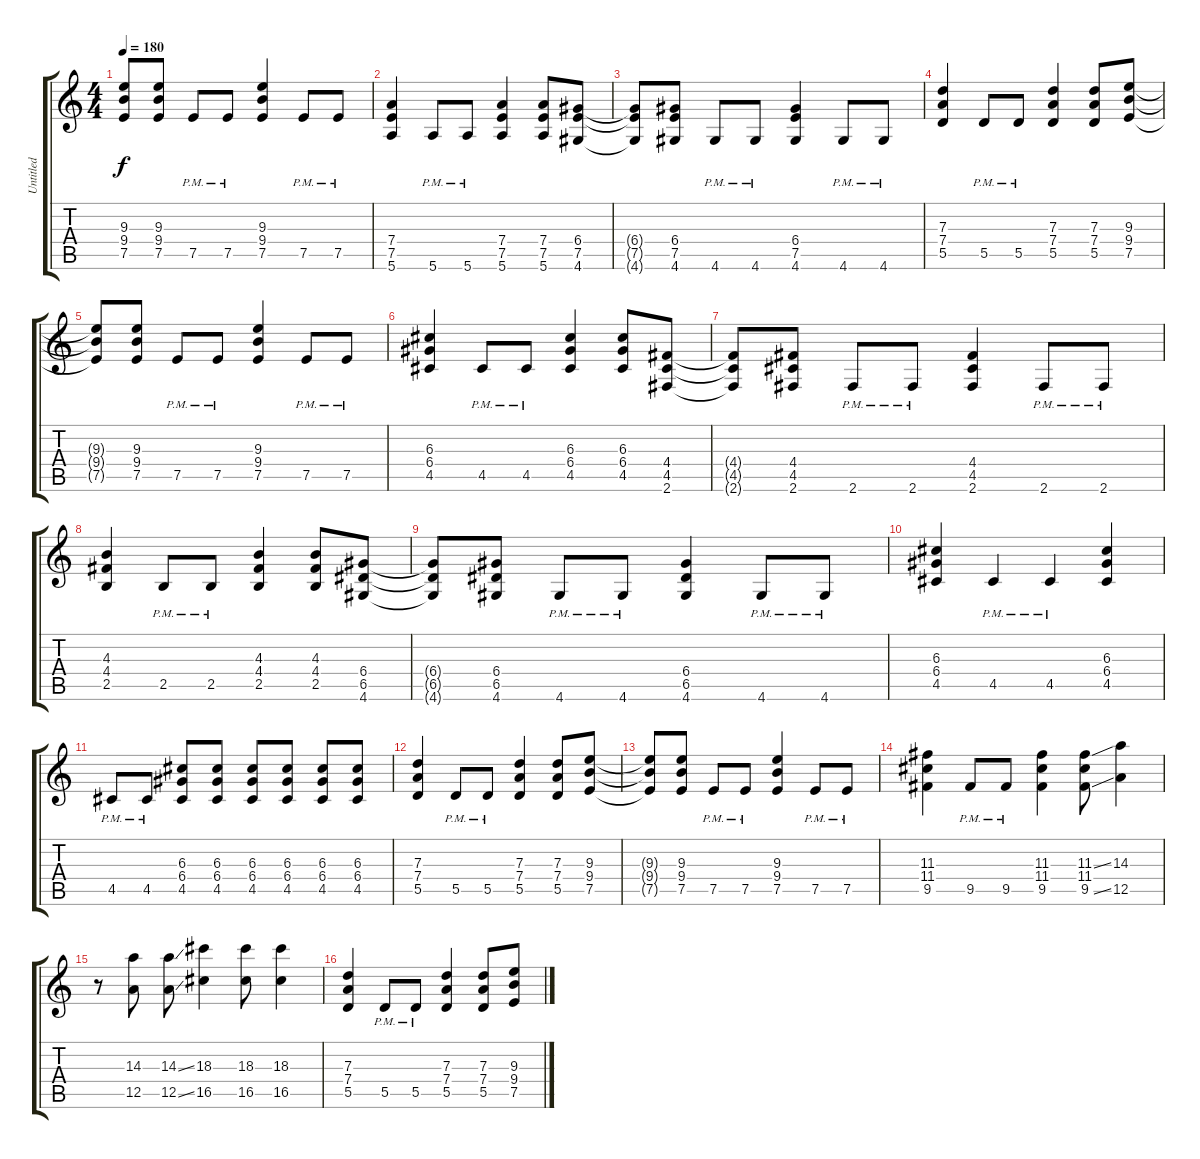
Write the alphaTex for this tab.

\track ("Untitled" "Untitled") {instrument overdrivenguitar}
\staff {score tabs}
\tuning (E4 B3 G3 D3 A2 E2) {hide}
\ts (4 4)
\tempo 180
\clef g2
\ks c
(9.3{t} 9.4{t} 7.5{t}).8{dy f} (9.3 9.4 7.5).8 7.5{pm}.8 7.5{pm}.8 (9.3 9.4 7.5).4 7.5{pm}.8 7.5{pm}.8 |
(7.4 7.5 5.6).4 5.6{pm}.8 5.6{pm}.8 (7.4 7.5 5.6).4 (7.4 7.5 5.6).8 (6.4 7.5 4.6).8 |
(6.4{t} 7.5{t} 4.6{t}).8 (6.4 7.5 4.6).8 4.6{pm}.8 4.6{pm}.8 (6.4 7.5 4.6).4 4.6{pm}.8 4.6{pm}.8 |
(7.3 7.4 5.5).4 5.5{pm}.8 5.5{pm}.8 (7.3 7.4 5.5).4 (7.3 7.4 5.5).8 (9.3 9.4 7.5).8 |
(9.3{t} 9.4{t} 7.5{t}).8 (9.3 9.4 7.5).8 7.5{pm}.8 7.5{pm}.8 (9.3 9.4 7.5).4 7.5{pm}.8 7.5{pm}.8 |
(6.3 6.4 4.5).4 4.5{pm}.8 4.5{pm}.8 (6.3 6.4 4.5).4 (6.3 6.4 4.5).8 (4.4 4.5 2.6).8 |
(4.4{t} 4.5{t} 2.6{t}).8 (4.4 4.5 2.6).8 2.6{pm}.8 2.6{pm}.8 (4.4 4.5 2.6).4 2.6{pm}.8 2.6{pm}.8 |
(4.3 4.4 2.5).4 2.5{pm}.8 2.5{pm}.8 (4.3 4.4 2.5).4 (4.3 4.4 2.5).8 (6.4 6.5 4.6).8 |
(6.4{t} 6.5{t} 4.6{t}).8 (6.4 6.5 4.6).8 4.6{pm}.8 4.6{pm}.8 (6.4 6.5 4.6).4 4.6{pm}.8 4.6{pm}.8 |
(6.3 6.4 4.5).4 4.5{pm}.4 4.5{pm}.4 (6.3 6.4 4.5).4 |
4.5{pm}.8 4.5{pm}.8 (6.3 6.4 4.5).8 (6.3 6.4 4.5).8 (6.3 6.4 4.5).8 (6.3 6.4 4.5).8 (6.3 6.4 4.5).8 (6.3 6.4 4.5).8 |
(7.3 7.4 5.5).4 5.5{pm}.8 5.5{pm}.8 (7.3 7.4 5.5).4 (7.3 7.4 5.5).8 (9.3 9.4 7.5).8 |
(9.3{t} 9.4{t} 7.5{t}).8 (9.3 9.4 7.5).8 7.5{pm}.8 7.5{pm}.8 (9.3 9.4 7.5).4 7.5{pm}.8 7.5{pm}.8 |
(11.3 11.4 9.5).4 9.5{pm}.8 9.5{pm}.8 (11.3 11.4 9.5).4 (11.3{ss} 11.4 9.5{ss}).8 (14.3 12.5).4 |
r.8 (14.3 12.5).8 (14.3{ss} 12.5{ss}).8 (18.3 16.5).4 (18.3 16.5).8 (18.3 16.5).4 |
(7.3 7.4 5.5).4 5.5{pm}.8 5.5{pm}.8 (7.3 7.4 5.5).4 (7.3 7.4 5.5).8 (9.3 9.4 7.5).8
